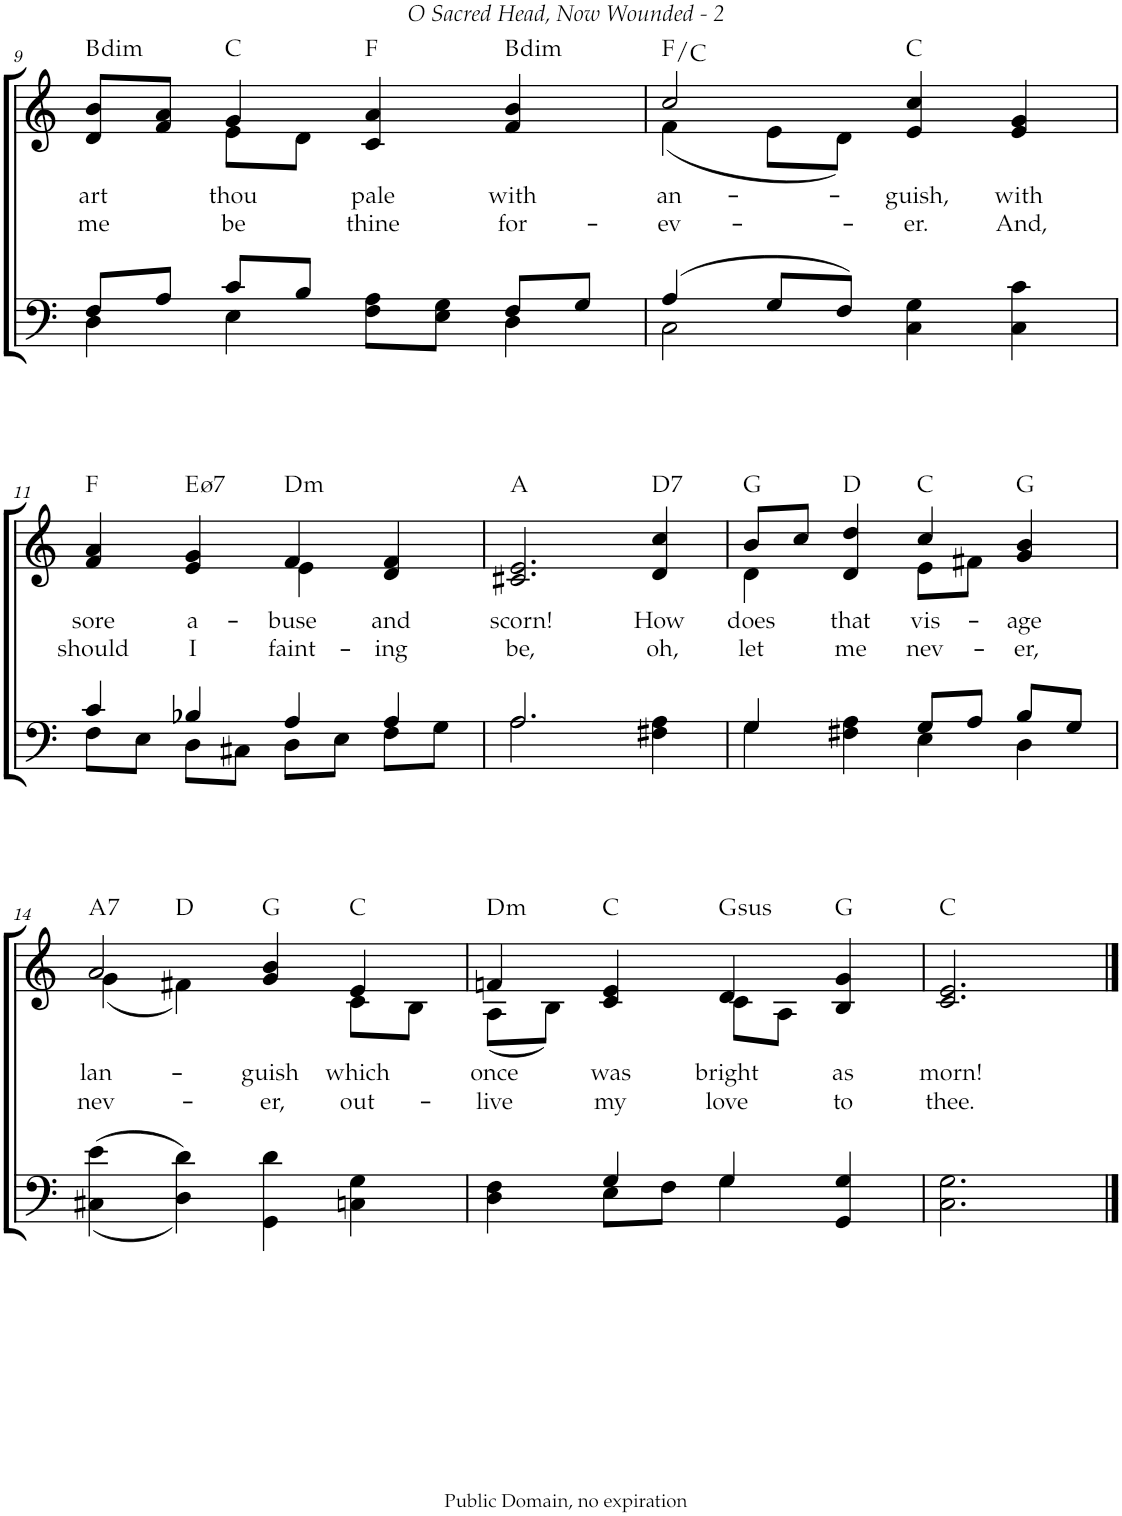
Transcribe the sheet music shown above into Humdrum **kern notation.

**kern	**kern	**text	**text	**harte
*part2	*part1	*part1	*part1	*part1
*staff2	*staff1	*staff1	*staff1	*
*I"Piano	*I"Piano	*	*	*
*I'Pno	*I'Pno	*	*	*
!!LO:PB:g=z
*clefF4	*clefG2	*	*	*
*k[]	*k[]	*	*	*
*M4/4	*M4/4	*	*	*
=9	=9	=9	=9	=9
*^	*	*	*	*
!	!	!	!LO:LY:b	!LO:LY:b	!LO:H:kt=dim
*	*	*^	*	*	*
8F/L	4D\	8d/ 8b/L	4ryy	art	me	B:dim
8A/J	.	8f/ 8a/J	.	.	.	.
!	!	!	!	!LO:LY:b	!LO:LY:b	!
8c/L	4E\	4g/	8e\L	thou	be	C:maj
8B/J	.	.	8d\J	.	.	.
!	!	!	!	!LO:LY:b	!LO:LY:b	!
8F\ 8A\L	4ryy	4c/ 4a/	2ryy	pale	thine	F:maj
8E\ 8G\J	.	.	.	.	.	.
!	!	!	!	!LO:LY:b	!LO:LY:b	!LO:H:kt=dim
8F/L	4D\	4f/ 4b/	.	with	for-	B:dim
8G/J	.	.	.	.	.	.
=10	=10	=10	=10	=10	=10	=10
!	!	!	!	!LO:LY:b	!LO:LY:b	!
(>4A/	2C\	2cc/	(<4f\	an-	-ev-	F:maj/5
8G/L	.	.	8e\L	.	.	.
8F/J)	.	.	8d\J)	.	.	.
!	!	!	!	!LO:LY:b	!LO:LY:b	!
4C\ 4G\	2ryy	4e/ 4cc/	2ryy	-guish,	-er.	C:maj
!	!	!	!	!LO:LY:b	!LO:LY:b	!
4C\ 4c\	.	4e/ 4g/	.	with	And,	.
!!LO:LB:g=z	!!
=11	=11	=11	=11	=11	=11	=11
!	!	!	!	!LO:LY:b	!LO:LY:b	!
4c/	8F\L	4f/ 4a/	2ryy	sore	should	F:maj
.	8E\J	.	.	.	.	.
!	!	!	!	!LO:LY:b	!LO:LY:b	!LO:H:kt=7
4B-X/	8D\L	4e/ 4g/	.	a-	I	E:hdim7
.	8C#X\J	.	.	.	.	.
!	!	!	!	!LO:LY:b	!LO:LY:b	!LO:H:kt=m
4A/	8D\L	4f/	4e\	-buse	faint-	D:min
.	8E\J	.	.	.	.	.
!	!	!	!	!LO:LY:b	!LO:LY:b	!
4A/	8F\L	4d/ 4f/	4ryy	and	-ing	.
.	8G\J	.	.	.	.	.
*	*	*v	*v	*	*	*
=12	=12	=12	=12	=12	=12
!	!	!	!LO:LY:b	!LO:LY:b	!
2.A/	2.A\	2.c#X/ 2.e/	scorn!	be,	A:maj
!	!	!	!LO:LY:b	!LO:LY:b	!LO:H:kt=7
4F#X\ 4A\	4ryy	4d/ 4cc/	How	oh,	D:7
=13	=13	=13	=13	=13	=13
!	!	!	!LO:LY:b	!LO:LY:b	!
*	*	*^	*	*	*
4G/	4G\	8b/L	4d\	does	let	G:maj
.	.	8cc/J	.	.	.	.
!	!	!	!	!LO:LY:b	!LO:LY:b	!
4F#X\ 4A\	4ryy	4d/ 4dd/	4ryy	that	me	D:maj
!	!	!	!	!LO:LY:b	!LO:LY:b	!
8G/L	4E\	4cc/	8e\L	vis-	nev-	C:maj
8A/J	.	.	8f#X\J	.	.	.
!	!	!	!	!LO:LY:b	!LO:LY:b	!
8B/L	4D\	4g/ 4b/	4ryy	-age	-er,	G:maj
8G/J	.	.	.	.	.	.
*v	*v	*	*	*	*	*
!!LO:LB:g=z	!!
=14	=14	=14	=14	=14	=14
!	!	!	!LO:LY:b	!LO:LY:b	!LO:H:kt=7
(<(>4C#X\ 4e\	2a/	(4g\	lan-	nev-	A:7
4D\ 4d\))	.	4f#X\)	.	.	D:maj
!	!	!	!LO:LY:b	!LO:LY:b	!
4GG\ 4d\	4g/ 4b/	4ryy	-guish	-er,	G:maj
!	!	!	!LO:LY:b	!LO:LY:b	!
4Cn\ 4G\	4e/	8c\L	which	out-	C:maj
.	.	8B\J	.	.	.
=15	=15	=15	=15	=15	=15
*^	*	*	*	*	*
!	!	!	!	!LO:LY:b	!LO:LY:b	!LO:H:kt=m
4D\ 4F\	4ryy	4fn/	(<8A\L	once	-live	D:min
.	.	.	8B\J)	.	.	.
!	!	!	!	!LO:LY:b	!LO:LY:b	!
8E\L	4G/	4c/ 4e/	4ryy	was	my	C:maj
8F\J	.	.	.	.	.	.
!	!	!	!	!LO:LY:b	!LO:LY:b	!LO:H:kt=sus
4G\	4G/	4d/	8c\L	bright	love	G:sus4
.	.	.	8A\J	.	.	.
!	!	!	!	!LO:LY:b	!LO:LY:b	!
4GG/ 4G/	4ryy	4B/ 4g/	4ryy	as	to	G:maj
=16	=16	=16	=16	=16	=16	=16
!	!	!	!	!LO:LY:b	!LO:LY:b	!
*v	*v	*	*	*	*	*
*	*v	*v	*	*	*
2.C\ 2.G\	2.c/ 2.e/	morn!	thee.	C:maj
==	==	==	==	==
*-	*-	*-	*-	*-
